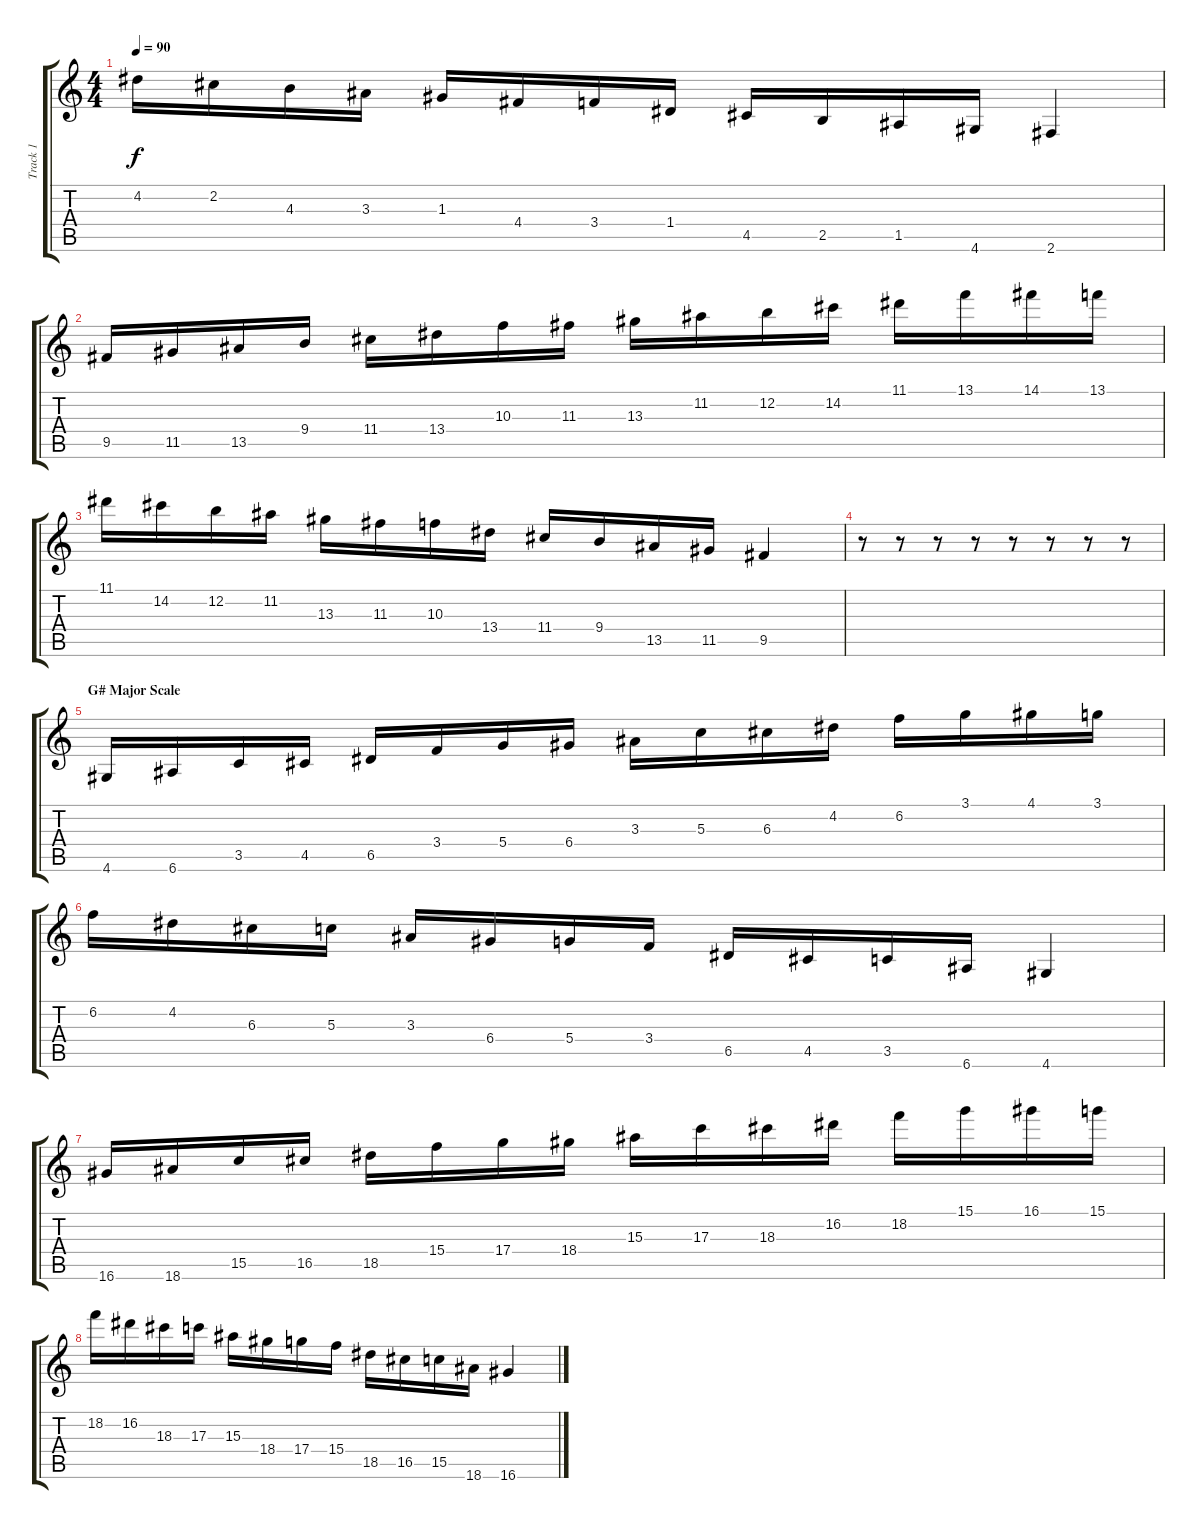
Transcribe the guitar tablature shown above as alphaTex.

\track ("Track 1" "Track 1") {instrument overdrivenguitar}
\staff {score tabs}
\tuning (E4 B3 G3 D3 A2 E2) {hide}
\ts (4 4)
\tempo 90
\clef g2
\ks c
4.2.16{dy f} 2.2.16 4.3.16 3.3.16 1.3.16 4.4.16 3.4.16 1.4.16 4.5.16 2.5.16 1.5.16 4.6.16 2.6.4 |
9.5.16 11.5.16 13.5.16 9.4.16 11.4.16 13.4.16 10.3.16 11.3.16 13.3.16 11.2.16 12.2.16 14.2.16 11.1.16 13.1.16 14.1.16 13.1.16 |
11.1.16 14.2.16 12.2.16 11.2.16 13.3.16 11.3.16 10.3.16 13.4.16 11.4.16 9.4.16 13.5.16 11.5.16 9.5.4 |
r.8 r.8 r.8 r.8 r.8 r.8 r.8 r.8 |
\section ("" "G# Major Scale")
4.6.16 6.6.16 3.5.16 4.5.16 6.5.16 3.4.16 5.4.16 6.4.16 3.3.16 5.3.16 6.3.16 4.2.16 6.2.16 3.1.16 4.1.16 3.1.16 |
6.2.16 4.2.16 6.3.16 5.3.16 3.3.16 6.4.16 5.4.16 3.4.16 6.5.16 4.5.16 3.5.16 6.6.16 4.6.4 |
16.6.16 18.6.16 15.5.16 16.5.16 18.5.16 15.4.16 17.4.16 18.4.16 15.3.16 17.3.16 18.3.16 16.2.16 18.2.16 15.1.16 16.1.16 15.1.16 |
18.2.16 16.2.16 18.3.16 17.3.16 15.3.16 18.4.16 17.4.16 15.4.16 18.5.16 16.5.16 15.5.16 18.6.16 16.6.4
